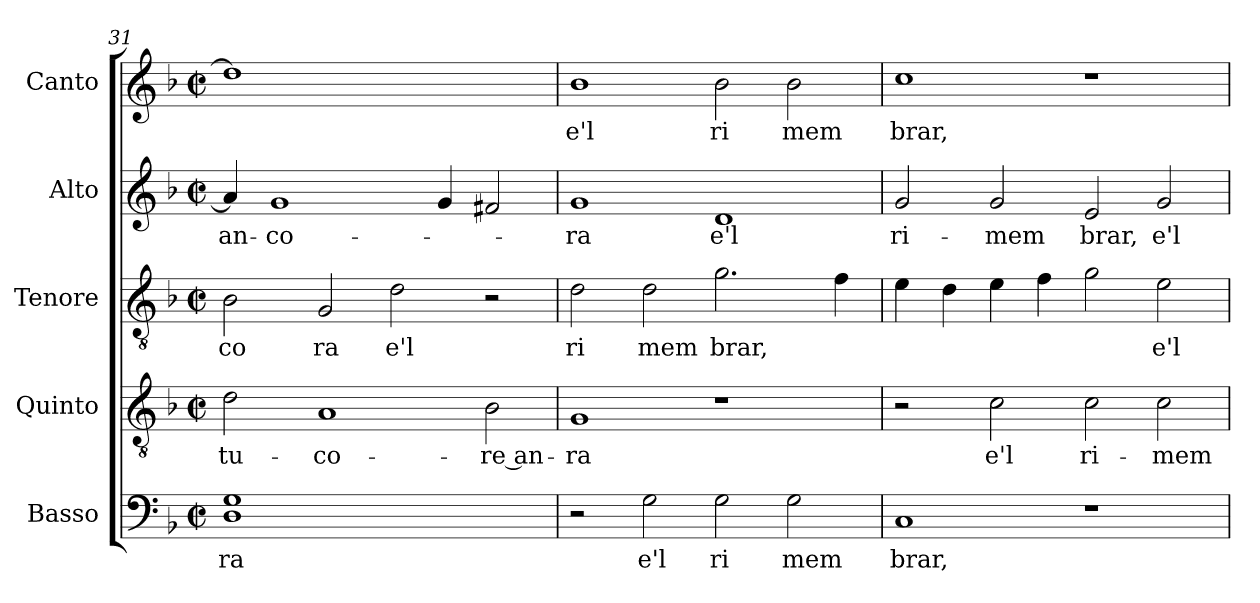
**kern	**text	**kern	**text	**kern	**text	**kern	**text	**kern	**text
*part5	*part5	*part4	*part4	*part3	*part3	*part2	*part2	*part1	*part1
*staff5	*staff5	*staff4	*staff4	*staff3	*staff3	*staff2	*staff2	*staff1	*staff1
*I"Basso	*	*I"Quinto	*	*I"Tenore	*	*I"Alto	*	*I"Canto	*
*clefF4	*	*clefGv2	*	*clefGv2	*	*clefG2	*	*clefG2	*
*k[b-]	*	*k[b-]	*	*k[b-]	*	*k[b-]	*	*k[b-]	*
*F:	*	*F:	*	*F:	*	*F:	*	*F:	*
*M2/2	*	*M2/2	*	*M2/2	*	*M2/2	*	*M2/2	*
*met(c|)	*	*met(c|)	*	*met(c|)	*	*met(c|)	*	*met(c|)	*
=31	=31	=31	=31	=31	=31	=31	=31	=31	=31
!	!LO:LY:b:cj	!	!LO:LY:b:cj	!	!LO:LY:b:cj	!	!LO:LY:b:rj	!	!
1G 1D	ra	2d\	-tu-	2B-\	co	4a/]	an-	1dd]	.
!	!	!	!	!	!	!	!LO:LY:b:cj	!	!
.	.	.	.	.	.	1g	-co-	.	.
!	!	!	!LO:LY:b:cj	!	!LO:LY:b:cj	!	!	!	!
.	.	1A	-co-	2G/	ra	.	.	.	.
!	!	!	!	!	!LO:LY:b:cj	!	!	!	!
1ryy	.	.	.	2d\	e'l	.	.	1ryy	.
.	.	.	.	.	.	4g/	.	.	.
!	!	!	!LO:LY:b:rj	!	!	!	!	!	!
.	.	2B-\	-re an-	2r	.	2f#X/	.	.	.
=32	=32	=32	=32	=32	=32	=32	=32	=32	=32
!	!	!	!LO:LY:b:cj	!	!LO:LY:b:cj	!	!LO:LY:b:cj	!	!LO:LY:b:cj
2r	.	1G	-ra	2d\	ri	1g	-ra	1b-	e'l
!	!LO:LY:b:cj	!	!	!	!LO:LY:b:cj	!	!	!	!
2G\	e'l	.	.	2d\	mem	.	.	.	.
!	!LO:LY:b:cj	!	!	!	!LO:LY:b	!	!LO:LY:b:cj	!	!LO:LY:b:cj
2G\	ri	1r	.	2.g\	brar,	1d	e'l	2b-\	ri
!	!LO:LY:b:cj	!	!	!	!	!	!	!	!LO:LY:b:cj
2G\	mem	.	.	.	.	.	.	2b-\	mem
.	.	.	.	4f\	.	.	.	.	.
=33	=33	=33	=33	=33	=33	=33	=33	=33	=33
!	!LO:LY:b:cj	!	!	!	!	!	!LO:LY:b:cj	!	!LO:LY:b:cj
1C	brar,	2r	.	4e\	.	2g/	ri-	1cc	brar,
.	.	.	.	4d\	.	.	.	.	.
!	!	!	!LO:LY:b:cj	!	!	!	!LO:LY:b:cj	!	!
.	.	2c\	e'l	4e\	.	2g/	-mem	.	.
.	.	.	.	4f\	.	.	.	.	.
!	!	!	!LO:LY:b:cj	!	!	!	!LO:LY:b:cj	!	!
1r	.	2c\	ri-	2g\	.	2e/	brar,	1r	.
!	!	!	!LO:LY:b:cj	!	!LO:LY:b:cj	!	!LO:LY:b:cj	!	!
.	.	2c\	-mem-	2e\	e'l	2g/	e'l	.	.
=	=	=	=	=	=	=	=	=	=
*-	*-	*-	*-	*-	*-	*-	*-	*-	*-
